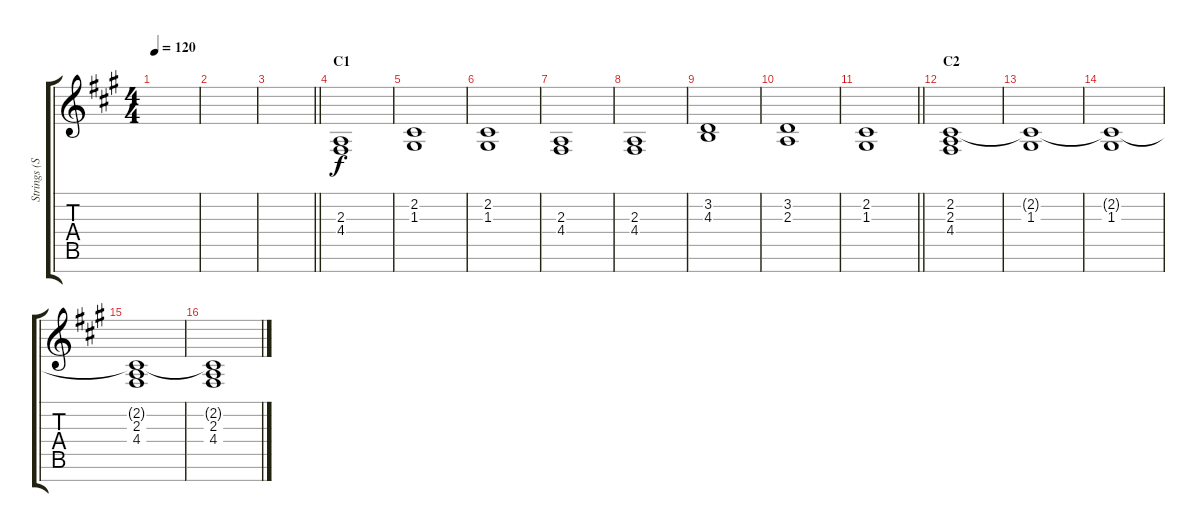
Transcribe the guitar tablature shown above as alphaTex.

\track ("Strings (Soft)" "Strings (S") {instrument stringensemble1}
\staff {score tabs}
\tuning (E4 B3 G3 D3 A2 E2 B1) {hide}
\ts (4 4)
\tempo 120
\clef g2
\ks a
|
|
\barLineRight lightlight
|
\section ("" "C1")
(2.3 4.4).1 |
(2.2 1.3).1 |
(2.2 1.3).1 |
(2.3 4.4).1 |
(2.3 4.4).1 |
(3.2 4.3).1 |
(3.2 2.3).1 |
\barLineRight lightlight
(2.2 1.3).1 |
\section ("" "C2")
(2.2 2.3 4.4).1 |
(2.2{t} 1.3).1 |
(2.2{t} 1.3).1 |
(2.2{t} 2.3 4.4).1 |
(2.2{t} 2.3 4.4).1
